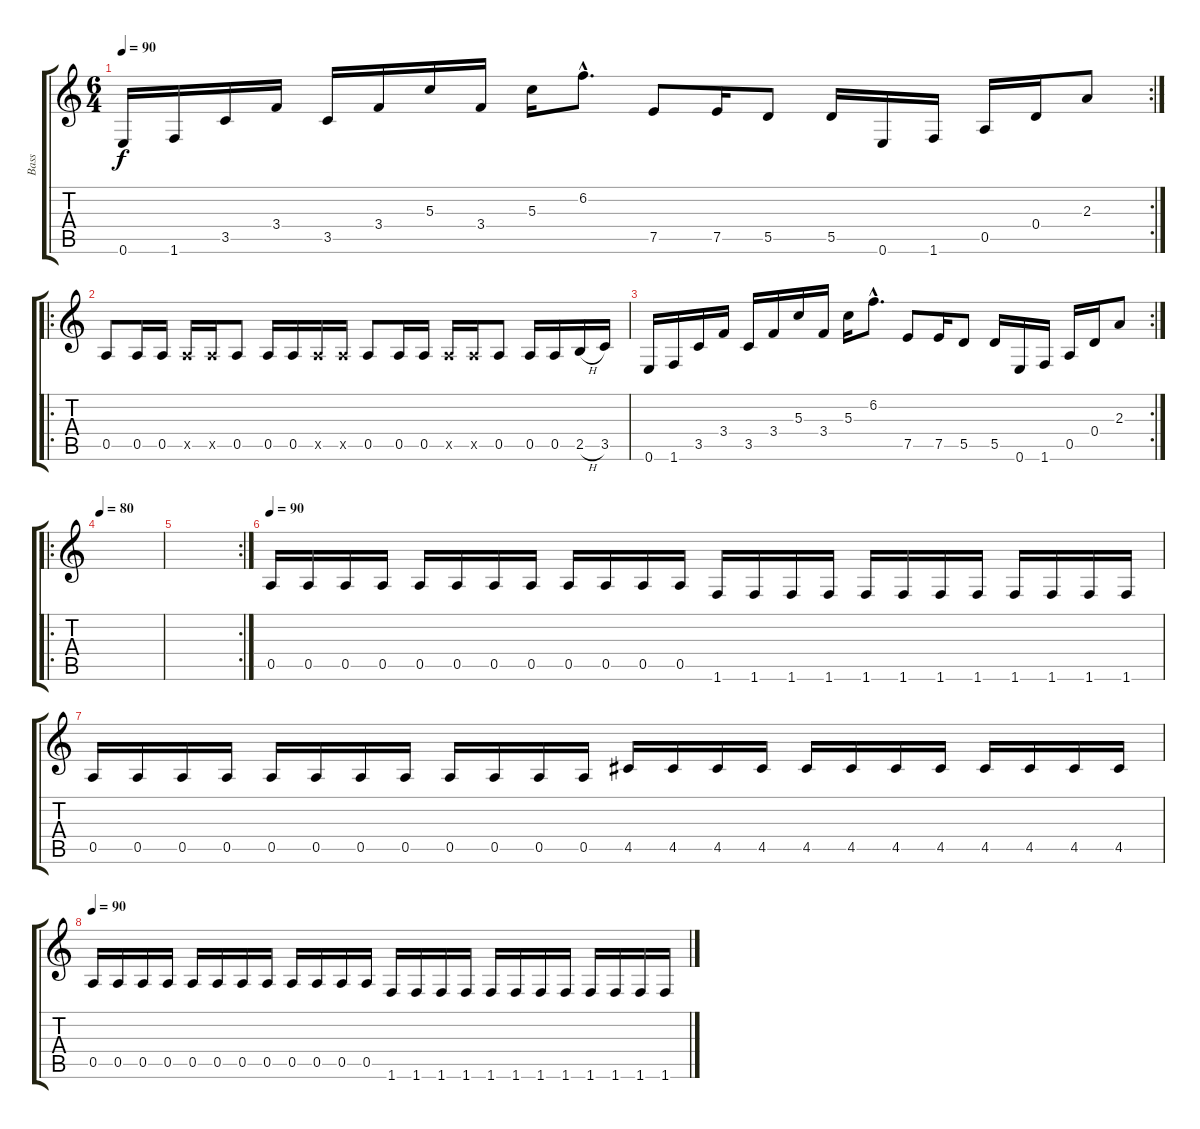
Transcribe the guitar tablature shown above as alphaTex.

\track ("Bass" "Bass") {instrument electricbassfinger}
\staff {score tabs}
\tuning (E4 B3 G3 D3 A2 E2) {hide}
\rc 2
\ts (6 4)
\tempo 90
\clef g2
\ks c
0.6.16{dy f} 1.6.16 3.5.16 3.4.16 3.5.16 3.4.16 5.3.16 3.4.16 5.3.16 6.2{hac}.8{d} 7.5.8 7.5.16 5.5.8 5.5.16 0.6.16 1.6.16 0.5.16 0.4.16 2.3.8 |
\ro
0.5.8 0.5.16 0.5.16 0.5{x}.16 0.5{x}.16 0.5.8 0.5.16 0.5.16 0.5{x}.16 0.5{x}.16 0.5.8 0.5.16 0.5.16 0.5{x}.16 0.5{x}.16 0.5.8 0.5.16 0.5.16 2.5{h}.16 3.5.16 |
\rc 2
0.6.16 1.6.16 3.5.16 3.4.16 3.5.16 3.4.16 5.3.16 3.4.16 5.3.16 6.2{hac}.8{d} 7.5.8 7.5.16 5.5.8 5.5.16 0.6.16 1.6.16 0.5.16 0.4.16 2.3.8 |
\ro
\tempo 80
|
\rc 2
|
\tempo 90
0.5.16 0.5.16 0.5.16 0.5.16 0.5.16 0.5.16 0.5.16 0.5.16 0.5.16 0.5.16 0.5.16 0.5.16 1.6.16 1.6.16 1.6.16 1.6.16 1.6.16 1.6.16 1.6.16 1.6.16 1.6.16 1.6.16 1.6.16 1.6.16 |
0.5.16 0.5.16 0.5.16 0.5.16 0.5.16 0.5.16 0.5.16 0.5.16 0.5.16 0.5.16 0.5.16 0.5.16 4.5.16 4.5.16 4.5.16 4.5.16 4.5.16 4.5.16 4.5.16 4.5.16 4.5.16 4.5.16 4.5.16 4.5.16 |
\tempo 90
0.5.16 0.5.16 0.5.16 0.5.16 0.5.16 0.5.16 0.5.16 0.5.16 0.5.16 0.5.16 0.5.16 0.5.16 1.6.16 1.6.16 1.6.16 1.6.16 1.6.16 1.6.16 1.6.16 1.6.16 1.6.16 1.6.16 1.6.16 1.6.16
